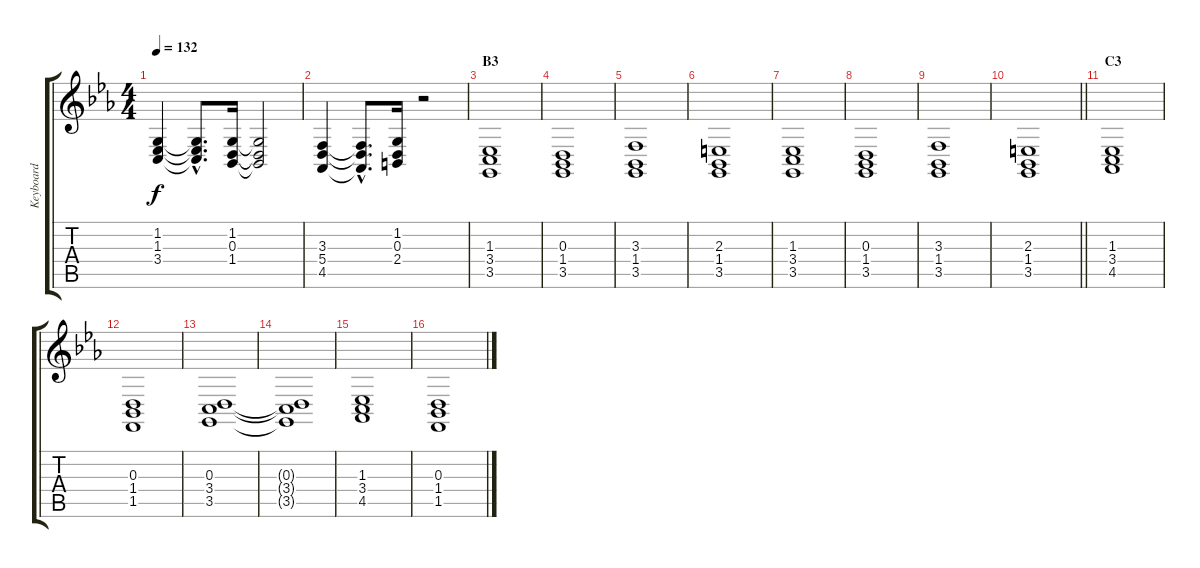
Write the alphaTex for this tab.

\track ("Keyboard" "Keyboard") {instrument electricgrandpiano}
\staff {score tabs}
\tuning (B3 Gb3 D3 A2 E2 B1) {hide}
\ts (4 4)
\tempo 132
\clef g2
\ks eb
(1.2 1.3 3.4).4{dy f} (1.2{hac t} 1.3{hac t} 3.4{hac t}).8{d} (1.2 0.3 1.4).16 (1.2{t} 0.3{t} 1.4{t}).2 |
(3.3 5.4 4.5).4 (3.3{hac t} 5.4{hac t} 4.5{hac t}).8{d} (1.2 0.3 2.4).16 r.2 |
\section ("" "B3")
(1.3 3.4 3.5).1{volume 11 instrument pad2warm} |
(0.3 1.4 3.5).1 |
(3.3 1.4 3.5).1 |
(2.3 1.4 3.5).1 |
(1.3 3.4 3.5).1 |
(0.3 1.4 3.5).1 |
(3.3 1.4 3.5).1 |
\barLineRight lightlight
(2.3 1.4 3.5).1 |
\section ("" "C3")
(1.3 3.4 4.5).1 |
(0.3 1.4 1.5).1 |
(0.3 3.4 3.5).1 |
(0.3{t} 3.4{t} 3.5{t}).1 |
(1.3 3.4 4.5).1 |
(0.3 1.4 1.5).1
